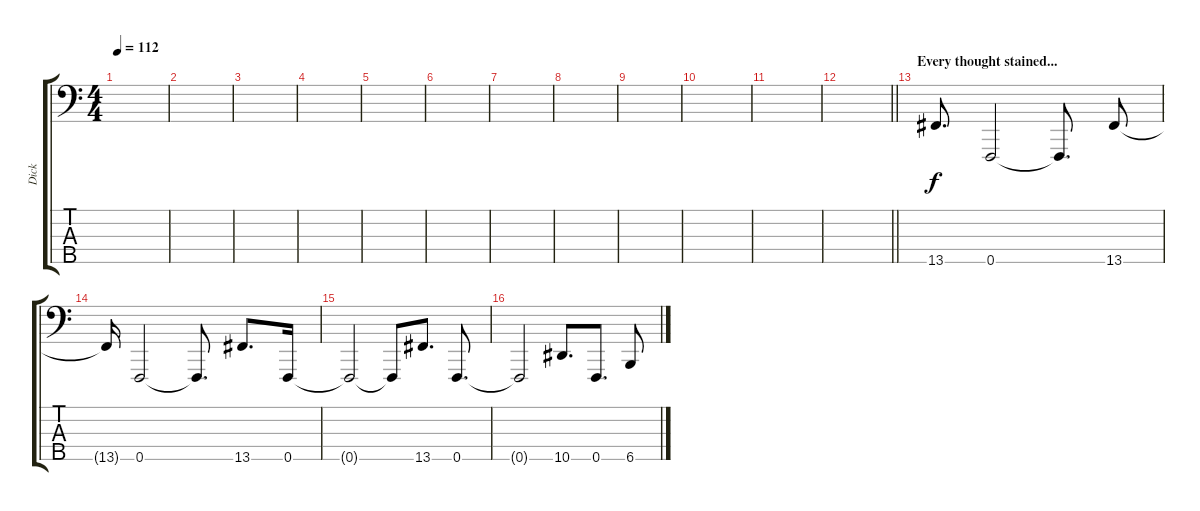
\track ("Dick" "Dick") {instrument electricbasspick}
\staff {score tabs}
\tuning (Db2 Ab1 Eb1 Bb0 F0) {hide}
\ts (4 4)
\tempo 112
\clef f4
\ks c
|
|
|
|
|
|
|
|
|
|
|
\barLineRight lightlight
|
\section ("" "Every thought stained...")
13.5.8{d dy f} 0.5.2 0.5{t}.8{d} 13.5.8 |
13.5{t}.16 0.5.2 0.5{t}.8{d} 13.5.8{d} 0.5.16 |
0.5{t}.2 0.5{t}.8 13.5.8{d} 0.5.8{d} |
0.5{t}.2 10.5.8{d} 0.5.8{d} 6.5.8
